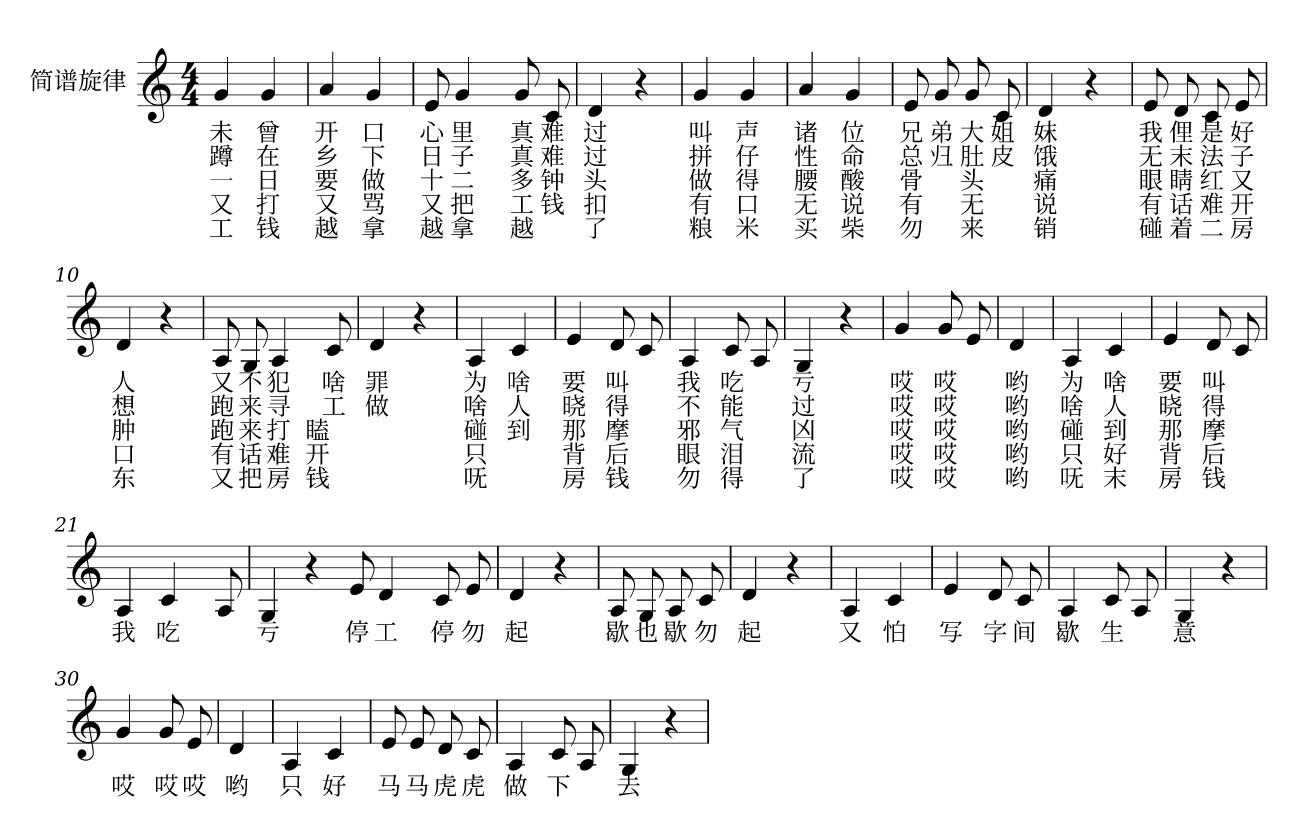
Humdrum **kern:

**kern	**text	**text	**text	**text	**text
*part1	*part1	*part1	*part1	*part1	*part1
*staff1	*staff1	*staff1	*staff1	*staff1	*staff1
*I"简谱旋律	*	*	*	*	*
*k[]	*	*	*	*	*
*M4/4	*	*	*	*	*
=1	=1	=1	=1	=1	=1
4g	未	蹲	一	又	工
4g	曾	在	日	打	钱
=2	=2	=2	=2	=2	=2
4a	开	乡	要	又	越
4g	口	下	做	骂	拿
=3	=3	=3	=3	=3	=3
8e	心	日	十	又	越
!LO:N:vis=4	!	!	!	!	!
4.g	里	子	二	把	拿
8g	真	真	多	工	越
8c	难	难	钟	钱	.
=4	=4	=4	=4	=4	=4
4d	过	过	头	扣	了
4r	.	.	.	.	.
=5	=5	=5	=5	=5	=5
4g	叫	拼	做	有	粮
4g	声	仔	得	口	米
=6	=6	=6	=6	=6	=6
4a	诸	性	腰	无	买
4g	位	命	酸	说	柴
=7	=7	=7	=7	=7	=7
8e	兄	总	骨	有	勿
8g	弟	归	.	.	.
8g	大	肚	头	无	来
8c	姐	皮	.	.	.
=8	=8	=8	=8	=8	=8
4d	妺	饿	痛	说	销
4r	.	.	.	.	.
=9	=9	=9	=9	=9	=9
8e	我	无	眼	有	碰
8d	俚	末	睛	话	着
8c	是	法	红	难	二
8e	好	子	又	开	房
=10	=10	=10	=10	=10	=10
4d	人	想	肿	口	东
4r	.	.	.	.	.
=11	=11	=11	=11	=11	=11
8A	又	跑	跑	有	又
8G	不	来	来	话	把
!LO:N:vis=4	!	!	!	!	!
4.A	犯	寻	打	难	房
8c	啥	工	瞌	开	钱
=12	=12	=12	=12	=12	=12
4d	罪	做	.	.	.
4r	.	.	.	.	.
=13	=13	=13	=13	=13	=13
4A	为	啥	碰	只	呒
4c	啥	人	到	.	.
=14	=14	=14	=14	=14	=14
4e	要	晓	那	背	房
8d	叫	得	摩	后	钱
8c	.	.	.	.	.
=15	=15	=15	=15	=15	=15
4A	我	不	邪	眼	勿
8c	吃	能	气	泪	得
8A	.	.	.	.	.
=16	=16	=16	=16	=16	=16
4G	亏	过	凶	流	了
4r	.	.	.	.	.
=17	=17	=17	=17	=17	=17
4g	哎	哎	哎	哎	哎
8g	哎	哎	哎	哎	哎
8e	.	.	.	.	.
=18	=18	=18	=18	=18	=18
4d	哟	哟	哟	哟	哟
=19	=19	=19	=19	=19	=19
4A	为	啥	碰	只	呒
4c	啥	人	到	好	末
=20	=20	=20	=20	=20	=20
4e	要	晓	那	背	房
8d	叫	得	摩	后	钱
8c	.	.	.	.	.
=21	=21	=21	=21	=21	=21
4A	我	.	.	.	.
!LO:N:vis=4	!	!	!	!	!
4.c	吃	.	.	.	.
8A	.	.	.	.	.
=22	=22	=22	=22	=22	=22
4G	亏	.	.	.	.
4r	.	.	.	.	.
8e	停	.	.	.	.
!LO:N:vis=4	!	!	!	!	!
4.d	工	.	.	.	.
8c	停	.	.	.	.
8e	勿	.	.	.	.
=23	=23	=23	=23	=23	=23
4d	起	.	.	.	.
4r	.	.	.	.	.
=24	=24	=24	=24	=24	=24
8A	歇	.	.	.	.
8G	也	.	.	.	.
8A	歇	.	.	.	.
8c	勿	.	.	.	.
=25	=25	=25	=25	=25	=25
4d	起	.	.	.	.
4r	.	.	.	.	.
=26	=26	=26	=26	=26	=26
4A	又	.	.	.	.
4c	怕	.	.	.	.
=27	=27	=27	=27	=27	=27
4e	写	.	.	.	.
8d	字	.	.	.	.
8c	间	.	.	.	.
=28	=28	=28	=28	=28	=28
4A	歇	.	.	.	.
8c	生	.	.	.	.
8A	.	.	.	.	.
=29	=29	=29	=29	=29	=29
4G	意	.	.	.	.
4r	.	.	.	.	.
=30	=30	=30	=30	=30	=30
4g	哎	.	.	.	.
8g	哎	.	.	.	.
8e	哎	.	.	.	.
=31	=31	=31	=31	=31	=31
4d	哟	.	.	.	.
=32	=32	=32	=32	=32	=32
4A	只	.	.	.	.
4c	好	.	.	.	.
=33	=33	=33	=33	=33	=33
8e	马	.	.	.	.
8e	马	.	.	.	.
8d	虎	.	.	.	.
8c	虎	.	.	.	.
=34	=34	=34	=34	=34	=34
4A	做	.	.	.	.
8c	下	.	.	.	.
8A	.	.	.	.	.
=35	=35	=35	=35	=35	=35
4G	去	.	.	.	.
4r	.	.	.	.	.
=	=	=	=	=	=
*-	*-	*-	*-	*-	*-
